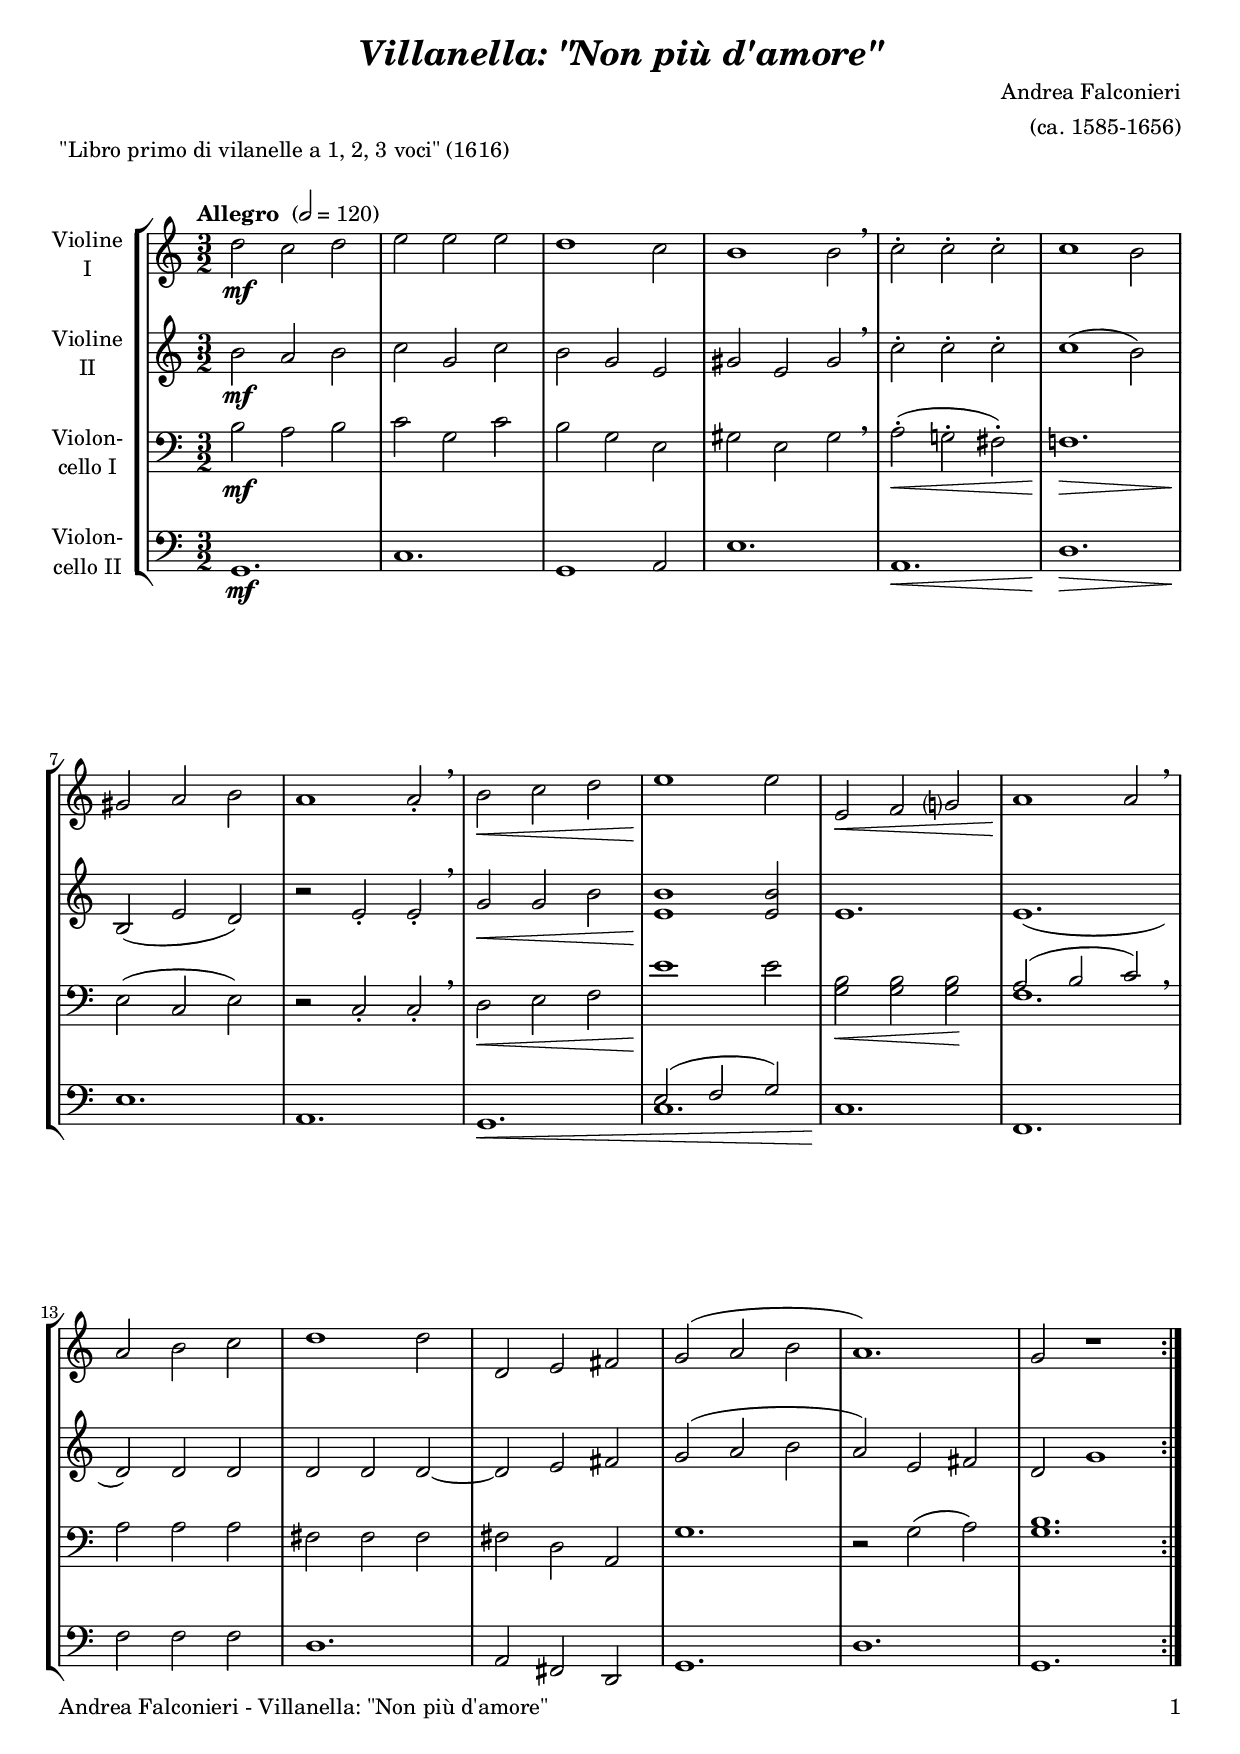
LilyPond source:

\version "2.24.1"
\include "deutsch.ly"

#(set-global-staff-size 19)

\header {
  title     = \markup \bold \italic "Villanella: \"Non più d'amore\""
  composer  = "Andrea Falconieri"
  arranger  = "(ca. 1585-1656)"
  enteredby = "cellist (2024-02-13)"
  piece     = "\"Libro primo di vilanelle a 1, 2, 3 voci\" (1616)"
}

voiceconsts = {
  \key c \major
  \time 3/2
  \clef "treble"
  \numericTimeSignature
  \compressEmptyMeasures
  % Set default beaming for all staves
%  \set Timing.beamExceptions = #'()
%  \set Timing.baseMoment     = #(ly:make-moment 1 4)
%  \set Timing.beatStructure  = #'(1 1 1)
  \tempo "Allegro " 2=120
}

mist = "string ensemble 1"
mivl = "violin"
miba = "cello"
mipz = "pizzicato strings"

rall = \mark \markup \box \italic "rall."

va = \relative c'' {
  \voiceconsts

  \repeat volta 2 {
    d2\mf c d
    e e e
    d1 c2
    h1 h2 \breathe
    c-. c-. c-.

    c1 h2
    gis a h
    a1 a2-. \breathe
    h\< c d
    e1\! e2
    e,\< f g?

    a1\! a2 \breathe
    a h c
    d1 d2
    d, e fis
    g( a h
    a1.)
    g2 r1
  }
}

vb = \relative c'' {
  \voiceconsts

  \repeat volta 2 {
    h2\mf a h
    c g c
    h g e
    gis e gis \breathe
    c-. c-. c-.

    c1( h2)
    h,( e d)
    r e-. e-. \breathe
    g\< g h
    <e, h'>1\! <e h'>2
    e1.

    e(
    d2) d d
    d d d~
    d e fis
    g( a h
    a) e fis
    d g1
  }
}

vc = \relative c' {
  \voiceconsts
  \clef "bass"
  
  \repeat volta 2 {
    h2\mf a h
    c g c
    h g e
    gis e gis \breathe
    a(-.\< g!-. fis)-.

    f!1.\!\>
    e2(\! c e)
    r c-. c-. \breathe
    d\< e f
    e'1\! e2
    <g, h>\< <g h> <g h>\!

    << { a( h c) } \\ f,1. >> \breathe
    a2 a a
    fis fis fis
    fis d a
    g'1.
    r2 g( a)
    <g h>1.
  }
}

vd = \relative c {
  \voiceconsts
  \clef "bass"
  
  \repeat volta 2 {
    g1.\mf
    c
    g1 a2
    e'1.
    a,\<

    d\!\>
    e\!
    a,
    g\<
    << { e'2( f g) } \\ c,1. >>
    c\!

    f,
    f'2 f f
    d1.
    a2 fis d
    g1.
    d'
    g,
  }
}


music = \new StaffGroup <<
      \new Staff {
	\set Staff.midiInstrument = \mivl
	\set Staff.instrumentName = \markup \center-column { "Violine" "I" }
	\transpose c c { \va }
      }

      \new Staff {
	\set Staff.midiInstrument = \mivl
	\set Staff.instrumentName = \markup \center-column { "Violine" "II" }
	\transpose c c { \vb }
      }

      \new Staff {
	\set Staff.midiInstrument = \miba
	\set Staff.instrumentName = \markup \center-column { "Violon-" "cello I" }
	\transpose c c { \vc }
      }

      \new Staff {
	\set Staff.midiInstrument = \miba
	\set Staff.instrumentName = \markup \center-column { "Violon-" "cello II" }
	\transpose c c { \vd }
      }
>>

\book {
  \paper {
    print-page-number = ##t
    print-first-page-number = ##t
    ragged-last-bottom = ##f
    oddHeaderMarkup = \markup \null
    evenHeaderMarkup = \markup \null
    oddFooterMarkup = \markup {
      \fill-line {
        \if \should-print-page-number
        "Andrea Falconieri - Villanella: \"Non più d'amore\"" \fromproperty #'page:page-number-string
      }
    }
    evenFooterMarkup = \oddFooterMarkup
  } \score {
    \music
    \layout {}
  }

  \score {
    \unfoldRepeats \music

    \midi {
      \context {
        \Score
      }
    }
  }
}